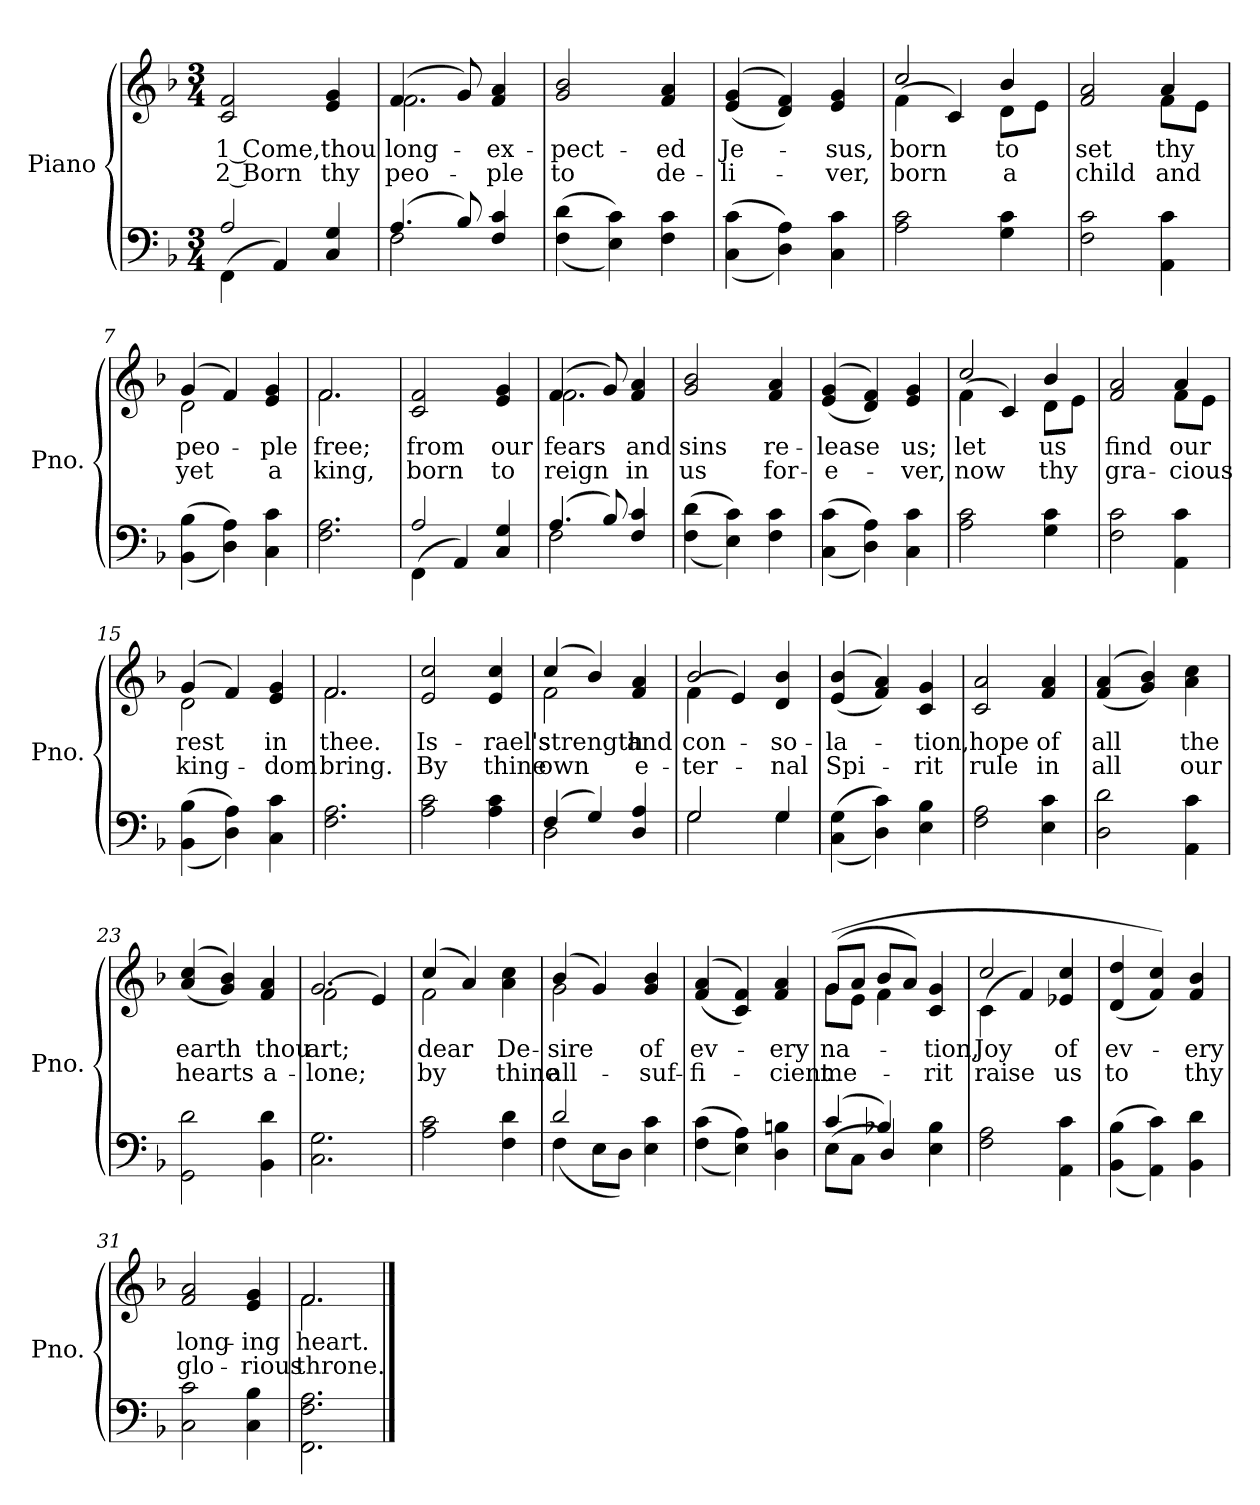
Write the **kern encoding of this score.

**kern	**kern	**text	**text
*part2	*part1	*part1	*part1
*staff2	*staff1	*staff1	*staff1
*I"Piano	*I"Piano	*	*
*I'Pno.	*I'Pno.	*	*
!!LO:PB:g=z
*clefF4	*clefG2	*	*
*k[b-]	*k[b-]	*	*
*F:	*F:	*	*
*M3/4	*M3/4	*	*
=1	=1	=1	=1
*^	*	*	*
!	!	!	!LO:LY:b:color=#000000	!LO:LY:b:color=#000000
2Ai/	(4FFi\	2ci/ 2fi	1 Come,	2 Born
.	4AAi/)	.	.	.
!	!	!	!LO:LY:b:color=#000000	!LO:LY:b:color=#000000
4Ci/ 4Gi	4ryy	4ei/ 4gi	thou	thy
=2	=2	=2	=2	=2
!	!	!	!LO:LY:b:color=#000000	!LO:LY:b:color=#000000
*	*	*^	*	*
(4.Ai/	2Fi\	(4.fi/	2.fi\	long-	peo-
8B-i/)	.	8gi/)	.	.	.
!	!	!	!	!LO:LY:b:color=#000000	!LO:LY:b:color=#000000
4Fi/ 4ci	4ryy	4fi/ 4ai	.	-ex-	-ple
*	*	*v	*v	*	*
=3	=3	=3	=3	=3
!	!	!	!LO:LY:b:color=#000000	!LO:LY:b:color=#000000
*v	*v	*	*	*
((4Fi\ 4di	2gi/ 2b-i	-pect-	to
4Ei\ 4ci))	.	.	.
!	!	!LO:LY:b:color=#000000	!LO:LY:b:color=#000000
4Fi\ 4ci	4fi/ 4ai	-ed	de-
=4	=4	=4	=4
!	!	!LO:LY:b:color=#000000	!LO:LY:b:color=#000000
((4Ci\ 4ci	((4ei/ 4gi	Je-	-li-
4Di\ 4Ai))	4di/ 4fi))	.	.
!	!	!LO:LY:b:color=#000000	!LO:LY:b:color=#000000
4Ci\ 4ci	4ei/ 4gi	-sus,	-ver,
=5	=5	=5	=5
!	!	!LO:LY:b:color=#000000	!LO:LY:b:color=#000000
*	*^	*	*
2Ai\ 2ci	2cci/	(4fi\	born	born
.	.	4ci/)	.	.
!	!	!	!LO:LY:b:color=#000000	!LO:LY:b:color=#000000
4Gi\ 4ci	4b-i/	8di\L	to	a
.	.	8ei\J	.	.
=6	=6	=6	=6	=6
!	!	!	!LO:LY:b:color=#000000	!LO:LY:b:color=#000000
2Fi\ 2ci	2fi/ 2ai	2ryy	set	child
!	!	!	!LO:LY:b:color=#000000	!LO:LY:b:color=#000000
4AAi\ 4ci	4ai/	8fi\L	thy	and
.	.	8ei\J	.	.
=7	=7	=7	=7	=7
!	!	!	!LO:LY:b:color=#000000	!LO:LY:b:color=#000000
((4BB-i\ 4B-i	(4gi/	2di\	peo-	yet
4Di\ 4Ai))	4fi/)	.	.	.
!	!	!	!LO:LY:b:color=#000000	!LO:LY:b:color=#000000
4Ci\ 4ci	4ei/ 4gi	4ryy	-ple	a
=8	=8	=8	=8	=8
!	!	!	!LO:LY:b:color=#000000	!LO:LY:b:color=#000000
2.Fi\ 2.Ai	2.fi/	2.fi\	free;	king,
!!LO:LB:g=z
=9	=9	=9	=9	=9
*^	*	*	*	*
!	!	!	!	!LO:LY:b:color=#000000	!LO:LY:b:color=#000000
*	*	*v	*v	*	*
2Ai/	(4FFi\	2ci/ 2fi	from	born
.	4AAi/)	.	.	.
!	!	!	!LO:LY:b:color=#000000	!LO:LY:b:color=#000000
4Ci/ 4Gi	4ryy	4ei/ 4gi	our	to
=10	=10	=10	=10	=10
!	!	!	!LO:LY:b:color=#000000	!LO:LY:b:color=#000000
*	*	*^	*	*
(4.Ai/	2Fi\	(4.fi/	2.fi\	fears	reign
8B-i/)	.	8gi/)	.	.	.
!	!	!	!	!LO:LY:b:color=#000000	!LO:LY:b:color=#000000
4Fi/ 4ci	4ryy	4fi/ 4ai	.	and	in
*	*	*v	*v	*	*
=11	=11	=11	=11	=11
!	!	!	!LO:LY:b:color=#000000	!LO:LY:b:color=#000000
*v	*v	*	*	*
((4Fi\ 4di	2gi/ 2b-i	sins	us
4Ei\ 4ci))	.	.	.
!	!	!LO:LY:b:color=#000000	!LO:LY:b:color=#000000
4Fi\ 4ci	4fi/ 4ai	re-	for-
=12	=12	=12	=12
!	!	!LO:LY:b:color=#000000	!LO:LY:b:color=#000000
((4Ci\ 4ci	((4ei/ 4gi	-lease	-e-
4Di\ 4Ai))	4di/ 4fi))	.	.
!	!	!LO:LY:b:color=#000000	!LO:LY:b:color=#000000
4Ci\ 4ci	4ei/ 4gi	us;	-ver,
=13	=13	=13	=13
!	!	!LO:LY:b:color=#000000	!LO:LY:b:color=#000000
*	*^	*	*
2Ai\ 2ci	2cci/	(4fi\	let	now
.	.	4ci/)	.	.
!	!	!	!LO:LY:b:color=#000000	!LO:LY:b:color=#000000
4Gi\ 4ci	4b-i/	8di\L	us	thy
.	.	8ei\J	.	.
=14	=14	=14	=14	=14
!	!	!	!LO:LY:b:color=#000000	!LO:LY:b:color=#000000
2Fi\ 2ci	2fi/ 2ai	2ryy	find	gra-
!	!	!	!LO:LY:b:color=#000000	!LO:LY:b:color=#000000
4AAi\ 4ci	4ai/	8fi\L	our	-cious
.	.	8ei\J	.	.
=15	=15	=15	=15	=15
!	!	!	!LO:LY:b:color=#000000	!LO:LY:b:color=#000000
((4BB-i\ 4B-i	(4gi/	2di\	rest	king-
4Di\ 4Ai))	4fi/)	.	.	.
!	!	!	!LO:LY:b:color=#000000	!LO:LY:b:color=#000000
4Ci\ 4ci	4ei/ 4gi	4ryy	in	-dom
=16	=16	=16	=16	=16
!	!	!	!LO:LY:b:color=#000000	!LO:LY:b:color=#000000
2.Fi\ 2.Ai	2.fi/	2.fi\	thee.	bring.
!!LO:LB:g=z
=17	=17	=17	=17	=17
!	!	!	!LO:LY:b:color=#000000	!LO:LY:b:color=#000000
*	*v	*v	*	*
2Ai\ 2ci	2ei/ 2cci	Is-	By
!	!	!LO:LY:b:color=#000000	!LO:LY:b:color=#000000
4Ai\ 4ci	4ei/ 4cci	-rael's	thine
=18	=18	=18	=18
*^	*	*	*
!	!	!	!LO:LY:b:color=#000000	!LO:LY:b:color=#000000
*	*	*^	*	*
(4Fi/	2Di\	(4cci/	2fi\	strength	own
4Gi/)	.	4b-i/)	.	.	.
!	!	!	!	!LO:LY:b:color=#000000	!LO:LY:b:color=#000000
4Di/ 4Ai	4ryy	4fi/ 4ai	4ryy	and	e-
=19	=19	=19	=19	=19	=19
!	!	!	!	!LO:LY:b:color=#000000	!LO:LY:b:color=#000000
2Gi/	2Gi\	2b-i/	(4fi\	con-	-ter-
.	.	.	4ei/)	.	.
!	!	!	!	!LO:LY:b:color=#000000	!LO:LY:b:color=#000000
4Gi/	4Gi\	4di/ 4b-i	4ryy	-so-	-nal
=20	=20	=20	=20	=20	=20
!	!	!	!	!LO:LY:b:color=#000000	!LO:LY:b:color=#000000
*v	*v	*	*	*	*
*	*v	*v	*	*
((4Ci\ 4Gi	((4ei/ 4b-i	-la-	Spi-
4Di\ 4ci))	4fi/ 4ai))	.	.
!	!	!LO:LY:b:color=#000000	!LO:LY:b:color=#000000
4Ei\ 4B-i	4ci/ 4gi	-tion,	-rit
=21	=21	=21	=21
!	!	!LO:LY:b:color=#000000	!LO:LY:b:color=#000000
2Fi\ 2Ai	2ci/ 2ai	hope	rule
!	!	!LO:LY:b:color=#000000	!LO:LY:b:color=#000000
4Ei\ 4ci	4fi/ 4ai	of	in
=22	=22	=22	=22
!	!	!LO:LY:b:color=#000000	!LO:LY:b:color=#000000
2Di\ 2di	((4fi/ 4ai	all	all
.	4gi/ 4b-i))	.	.
!	!	!LO:LY:b:color=#000000	!LO:LY:b:color=#000000
4AAi\ 4ci	4ai\ 4cci	the	our
=23	=23	=23	=23
!	!	!LO:LY:b:color=#000000	!LO:LY:b:color=#000000
2GGi\ 2di	((4ai/ 4cci	earth	hearts
.	4gi/ 4b-i))	.	.
!	!	!LO:LY:b:color=#000000	!LO:LY:b:color=#000000
4BB-i\ 4di	4fi/ 4ai	thou	a-
=24	=24	=24	=24
!	!	!LO:LY:b:color=#000000	!LO:LY:b:color=#000000
*	*^	*	*
2.Ci\ 2.Gi	2.gi/	(2fi\	art;	-lone;
.	.	4ei/)	.	.
!!LO:LB:g=z	!!
=25	=25	=25	=25	=25
!	!	!	!LO:LY:b:color=#000000	!LO:LY:b:color=#000000
2Ai\ 2ci	(4cci/	2fi\	dear	by
.	4ai/)	.	.	.
!	!	!	!LO:LY:b:color=#000000	!LO:LY:b:color=#000000
4Fi\ 4di	4ai\ 4cci	4ryy	De-	thine
=26	=26	=26	=26	=26
*^	*	*	*	*
!	!	!	!	!LO:LY:b:color=#000000	!LO:LY:b:color=#000000
2di/	(4Fi\	(4b-i/	2gi\	-sire	all-
.	8Ei\L	4gi/)	.	.	.
.	8Di\J)	.	.	.	.
!	!	!	!	!LO:LY:b:color=#000000	!LO:LY:b:color=#000000
4Ei\ 4ci	4ryy	4gi/ 4b-i	4ryy	of	-suf-
=27	=27	=27	=27	=27	=27
!	!	!	!	!LO:LY:b:color=#000000	!LO:LY:b:color=#000000
*v	*v	*	*	*	*
*	*v	*v	*	*
((4Fi\ 4ci	((4fi/ 4ai	ev-	-fi-
4Ei\ 4Ai))	4ci/ 4fi))	.	.
!	!	!LO:LY:b:color=#000000	!LO:LY:b:color=#000000
4Di\ 4Bni	4fi/ 4ai	-ery	-cient
=28	=28	=28	=28
*^	*	*	*
!	!	!	!LO:LY:b:color=#000000	!LO:LY:b:color=#000000
*	*	*^	*	*
(4ci/	(8Ei\L	(8gi/L	(8gi\L	na-	me-
.	8Ci\J	8ai/J	8ei\J	.	.
4B-Xi/)	4Di/)	8b-i/L	4fi\	.	.
.	.	8ai/J)	.	.	.
!	!	!	!	!LO:LY:b:color=#000000	!LO:LY:b:color=#000000
4Ei\ 4B-i	4ryy	4ci/ 4gi	4ryy	-tion,	-rit
=29	=29	=29	=29	=29	=29
!	!	!	!	!LO:LY:b:color=#000000	!LO:LY:b:color=#000000
*v	*v	*	*	*	*
2Fi\ 2Ai	2cci/	(4ci\	Joy	raise
.	.	4fi/)	.	.
!	!	!	!LO:LY:b:color=#000000	!LO:LY:b:color=#000000
4AAi\ 4ci	4e-Xi/ 4cci	4ryy	of	us
=30	=30	=30	=30	=30
!	!	!	!LO:LY:b:color=#000000	!LO:LY:b:color=#000000
*	*v	*v	*	*
((4BB-i\ 4B-i	(4di/ 4ddi	ev-	to
4AAi\ 4ci))	4fi/ 4cci))	.	.
!	!	!LO:LY:b:color=#000000	!LO:LY:b:color=#000000
4BB-i\ 4di	4fi/ 4b-i	-ery	thy
=31	=31	=31	=31
!	!	!LO:LY:b:color=#000000	!LO:LY:b:color=#000000
2Ci\ 2ci	2fi/ 2ai	long-	glo-
!	!	!LO:LY:b:color=#000000	!LO:LY:b:color=#000000
4Ci\ 4B-i	4ei/ 4gi	-ing	-rious
=32	=32	=32	=32
!	!	!LO:LY:b:color=#000000	!LO:LY:b:color=#000000
*	*^	*	*
2.FFi\ 2.Fi 2.Ai	2.fi/	2.fi\	heart.	throne.
*	*v	*v	*	*
==	==	==	==
*-	*-	*-	*-
